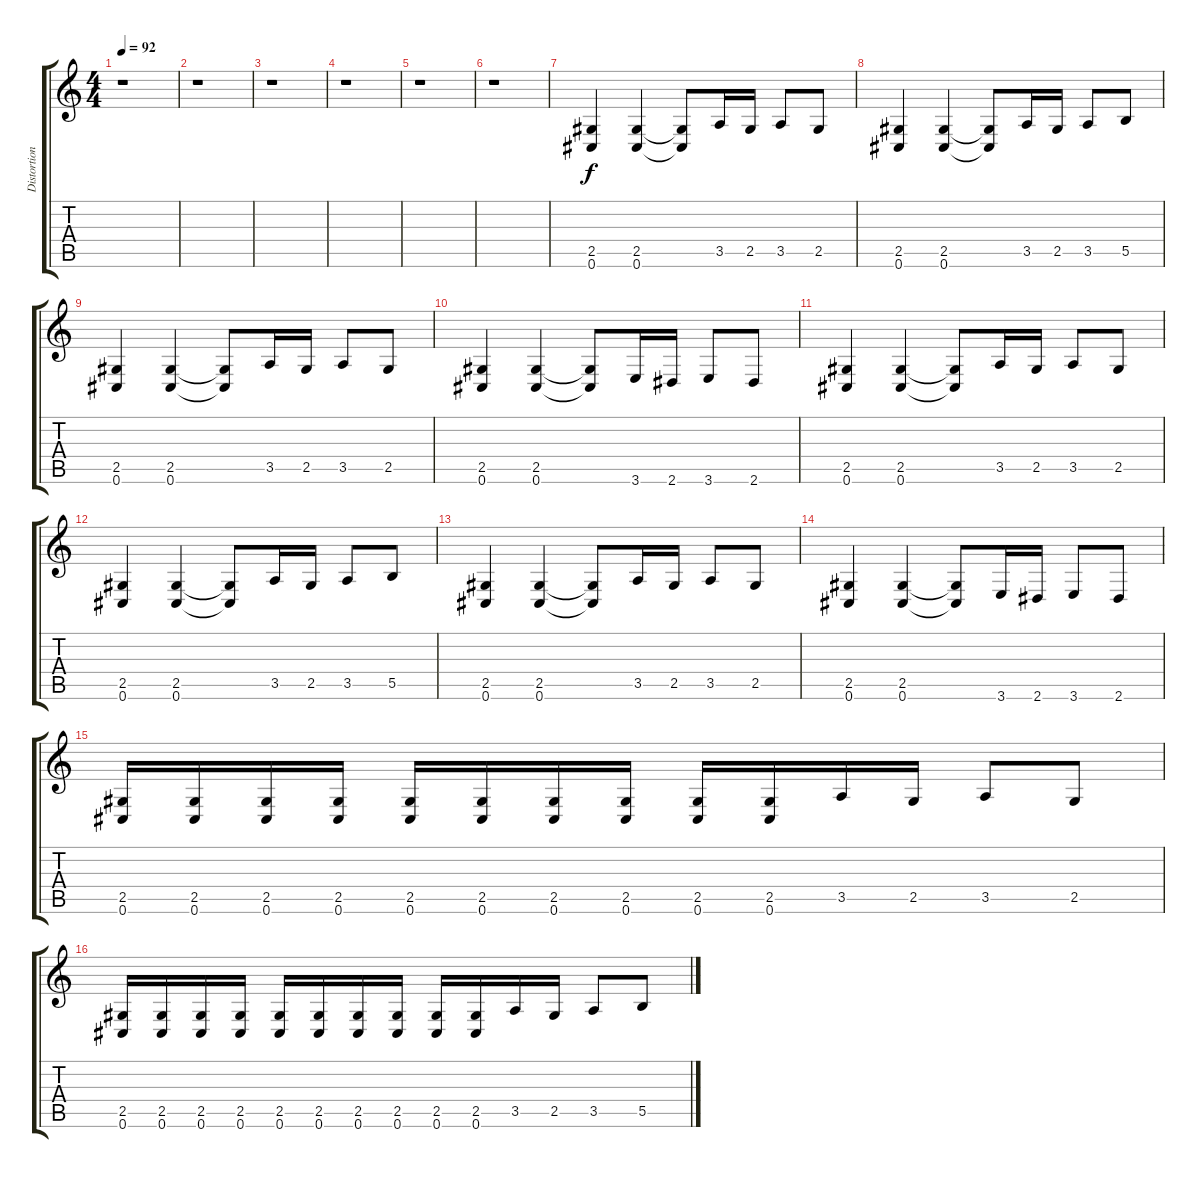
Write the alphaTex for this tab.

\track ("Distortion Guitar" "Distortion") {instrument distortionguitar}
\staff {score tabs}
\tuning (Db4 Ab3 E3 B2 Gb2 Db2) {hide}
\ts (4 4)
\tempo 92
\clef g2
\ks c
r.1{dy f} |
r.1 |
r.1 |
r.1 |
r.1 |
r.1 |
(2.5 0.6).4 (2.5 0.6).4 (2.5{t} 0.6{t}).8 3.5.16 2.5.16 3.5.8 2.5.8 |
(2.5 0.6).4 (2.5 0.6).4 (2.5{t} 0.6{t}).8 3.5.16 2.5.16 3.5.8 5.5.8 |
(2.5 0.6).4 (2.5 0.6).4 (2.5{t} 0.6{t}).8 3.5.16 2.5.16 3.5.8 2.5.8 |
(2.5 0.6).4 (2.5 0.6).4 (2.5{t} 0.6{t}).8 3.6.16 2.6.16 3.6.8 2.6.8 |
(2.5 0.6).4 (2.5 0.6).4 (2.5{t} 0.6{t}).8 3.5.16 2.5.16 3.5.8 2.5.8 |
(2.5 0.6).4 (2.5 0.6).4 (2.5{t} 0.6{t}).8 3.5.16 2.5.16 3.5.8 5.5.8 |
(2.5 0.6).4 (2.5 0.6).4 (2.5{t} 0.6{t}).8 3.5.16 2.5.16 3.5.8 2.5.8 |
(2.5 0.6).4 (2.5 0.6).4 (2.5{t} 0.6{t}).8 3.6.16 2.6.16 3.6.8 2.6.8 |
(2.5 0.6).16 (2.5 0.6).16 (2.5 0.6).16 (2.5 0.6).16 (2.5 0.6).16 (2.5 0.6).16 (2.5 0.6).16 (2.5 0.6).16 (2.5 0.6).16 (2.5 0.6).16 3.5.16 2.5.16 3.5.8 2.5.8 |
(2.5 0.6).16 (2.5 0.6).16 (2.5 0.6).16 (2.5 0.6).16 (2.5 0.6).16 (2.5 0.6).16 (2.5 0.6).16 (2.5 0.6).16 (2.5 0.6).16 (2.5 0.6).16 3.5.16 2.5.16 3.5.8 5.5.8
